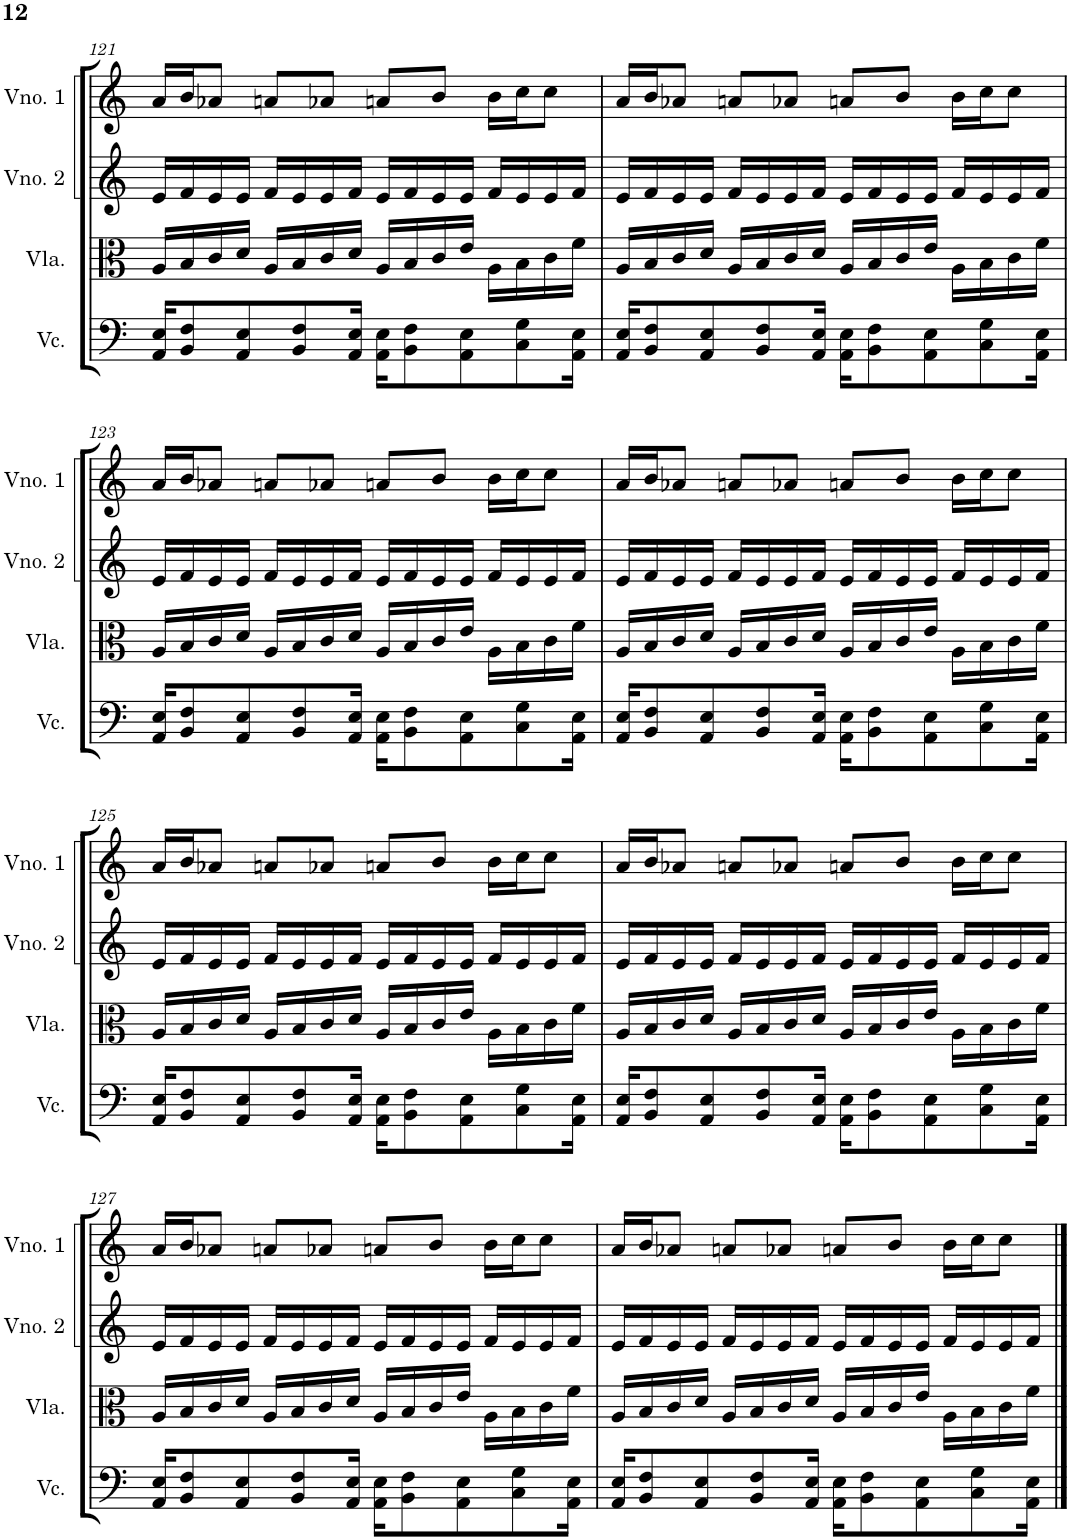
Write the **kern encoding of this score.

**kern	**kern	**kern	**kern
*part4	*part3	*part2	*part1
*staff4	*staff3	*staff2	*staff1
*I"Violoncelo	*I"Viola	*I"Violino 2	*I"Violino 1
*I'Vc.	*I'Vla.	*I'Vno. 2	*I'Vno. 1
!!LO:PB:g=z
*clefF4	*clefC3	*clefG2	*clefG2
*k[]	*k[]	*k[]	*k[]
*M4/4	*M4/4	*M4/4	*M4/4
=121	=121	=121	=121
16AA/ 16E/KL	16A/LL	16e/LL	16a/LL
8BB/ 8F/	16B/	16f/	16b/J
.	16c/	16e/	8a-X/J
8AA/ 8E/	16d/JJ	16e/JJ	.
.	16A/LL	16f/LL	8an/L
8BB/ 8F/	16B/	16e/	.
.	16c/	16e/	8a-X/J
16AA/ 16E/Jk	16d/JJ	16f/JJ	.
16AA\ 16E\KL	16A/LL	16e/LL	8an/L
8BB\ 8F\	16B/	16f/	.
.	16c/	16e/	8b/J
8AA\ 8E\	16e/JJ	16e/JJ	.
.	16A\LL	16f/LL	16b\LL
8C\ 8G\	16B\	16e/	16cc\J
.	16c\	16e/	8cc\J
16AA\ 16E\Jk	16f\JJ	16f/JJ	.
=122	=122	=122	=122
16AA/ 16E/KL	16A/LL	16e/LL	16a/LL
8BB/ 8F/	16B/	16f/	16b/J
.	16c/	16e/	8a-X/J
8AA/ 8E/	16d/JJ	16e/JJ	.
.	16A/LL	16f/LL	8an/L
8BB/ 8F/	16B/	16e/	.
.	16c/	16e/	8a-X/J
16AA/ 16E/Jk	16d/JJ	16f/JJ	.
16AA\ 16E\KL	16A/LL	16e/LL	8an/L
8BB\ 8F\	16B/	16f/	.
.	16c/	16e/	8b/J
8AA\ 8E\	16e/JJ	16e/JJ	.
.	16A\LL	16f/LL	16b\LL
8C\ 8G\	16B\	16e/	16cc\J
.	16c\	16e/	8cc\J
16AA\ 16E\Jk	16f\JJ	16f/JJ	.
!!LO:LB:g=z
=123	=123	=123	=123
16AA/ 16E/KL	16A/LL	16e/LL	16a/LL
8BB/ 8F/	16B/	16f/	16b/J
.	16c/	16e/	8a-X/J
8AA/ 8E/	16d/JJ	16e/JJ	.
.	16A/LL	16f/LL	8an/L
8BB/ 8F/	16B/	16e/	.
.	16c/	16e/	8a-X/J
16AA/ 16E/Jk	16d/JJ	16f/JJ	.
16AA\ 16E\KL	16A/LL	16e/LL	8an/L
8BB\ 8F\	16B/	16f/	.
.	16c/	16e/	8b/J
8AA\ 8E\	16e/JJ	16e/JJ	.
.	16A\LL	16f/LL	16b\LL
8C\ 8G\	16B\	16e/	16cc\J
.	16c\	16e/	8cc\J
16AA\ 16E\Jk	16f\JJ	16f/JJ	.
=124	=124	=124	=124
16AA/ 16E/KL	16A/LL	16e/LL	16a/LL
8BB/ 8F/	16B/	16f/	16b/J
.	16c/	16e/	8a-X/J
8AA/ 8E/	16d/JJ	16e/JJ	.
.	16A/LL	16f/LL	8an/L
8BB/ 8F/	16B/	16e/	.
.	16c/	16e/	8a-X/J
16AA/ 16E/Jk	16d/JJ	16f/JJ	.
16AA\ 16E\KL	16A/LL	16e/LL	8an/L
8BB\ 8F\	16B/	16f/	.
.	16c/	16e/	8b/J
8AA\ 8E\	16e/JJ	16e/JJ	.
.	16A\LL	16f/LL	16b\LL
8C\ 8G\	16B\	16e/	16cc\J
.	16c\	16e/	8cc\J
16AA\ 16E\Jk	16f\JJ	16f/JJ	.
!!LO:LB:g=z
=125	=125	=125	=125
16AA/ 16E/KL	16A/LL	16e/LL	16a/LL
8BB/ 8F/	16B/	16f/	16b/J
.	16c/	16e/	8a-X/J
8AA/ 8E/	16d/JJ	16e/JJ	.
.	16A/LL	16f/LL	8an/L
8BB/ 8F/	16B/	16e/	.
.	16c/	16e/	8a-X/J
16AA/ 16E/Jk	16d/JJ	16f/JJ	.
16AA\ 16E\KL	16A/LL	16e/LL	8an/L
8BB\ 8F\	16B/	16f/	.
.	16c/	16e/	8b/J
8AA\ 8E\	16e/JJ	16e/JJ	.
.	16A\LL	16f/LL	16b\LL
8C\ 8G\	16B\	16e/	16cc\J
.	16c\	16e/	8cc\J
16AA\ 16E\Jk	16f\JJ	16f/JJ	.
=126	=126	=126	=126
16AA/ 16E/KL	16A/LL	16e/LL	16a/LL
8BB/ 8F/	16B/	16f/	16b/J
.	16c/	16e/	8a-X/J
8AA/ 8E/	16d/JJ	16e/JJ	.
.	16A/LL	16f/LL	8an/L
8BB/ 8F/	16B/	16e/	.
.	16c/	16e/	8a-X/J
16AA/ 16E/Jk	16d/JJ	16f/JJ	.
16AA\ 16E\KL	16A/LL	16e/LL	8an/L
8BB\ 8F\	16B/	16f/	.
.	16c/	16e/	8b/J
8AA\ 8E\	16e/JJ	16e/JJ	.
.	16A\LL	16f/LL	16b\LL
8C\ 8G\	16B\	16e/	16cc\J
.	16c\	16e/	8cc\J
16AA\ 16E\Jk	16f\JJ	16f/JJ	.
!!LO:LB:g=z
=127	=127	=127	=127
16AA/ 16E/KL	16A/LL	16e/LL	16a/LL
8BB/ 8F/	16B/	16f/	16b/J
.	16c/	16e/	8a-X/J
8AA/ 8E/	16d/JJ	16e/JJ	.
.	16A/LL	16f/LL	8an/L
8BB/ 8F/	16B/	16e/	.
.	16c/	16e/	8a-X/J
16AA/ 16E/Jk	16d/JJ	16f/JJ	.
16AA\ 16E\KL	16A/LL	16e/LL	8an/L
8BB\ 8F\	16B/	16f/	.
.	16c/	16e/	8b/J
8AA\ 8E\	16e/JJ	16e/JJ	.
.	16A\LL	16f/LL	16b\LL
8C\ 8G\	16B\	16e/	16cc\J
.	16c\	16e/	8cc\J
16AA\ 16E\Jk	16f\JJ	16f/JJ	.
=128	=128	=128	=128
16AA/ 16E/KL	16A/LL	16e/LL	16a/LL
8BB/ 8F/	16B/	16f/	16b/J
.	16c/	16e/	8a-X/J
8AA/ 8E/	16d/JJ	16e/JJ	.
.	16A/LL	16f/LL	8an/L
8BB/ 8F/	16B/	16e/	.
.	16c/	16e/	8a-X/J
16AA/ 16E/Jk	16d/JJ	16f/JJ	.
16AA\ 16E\KL	16A/LL	16e/LL	8an/L
8BB\ 8F\	16B/	16f/	.
.	16c/	16e/	8b/J
8AA\ 8E\	16e/JJ	16e/JJ	.
.	16A\LL	16f/LL	16b\LL
8C\ 8G\	16B\	16e/	16cc\J
.	16c\	16e/	8cc\J
16AA\ 16E\Jk	16f\JJ	16f/JJ	.
==	==	==	==
*-	*-	*-	*-
